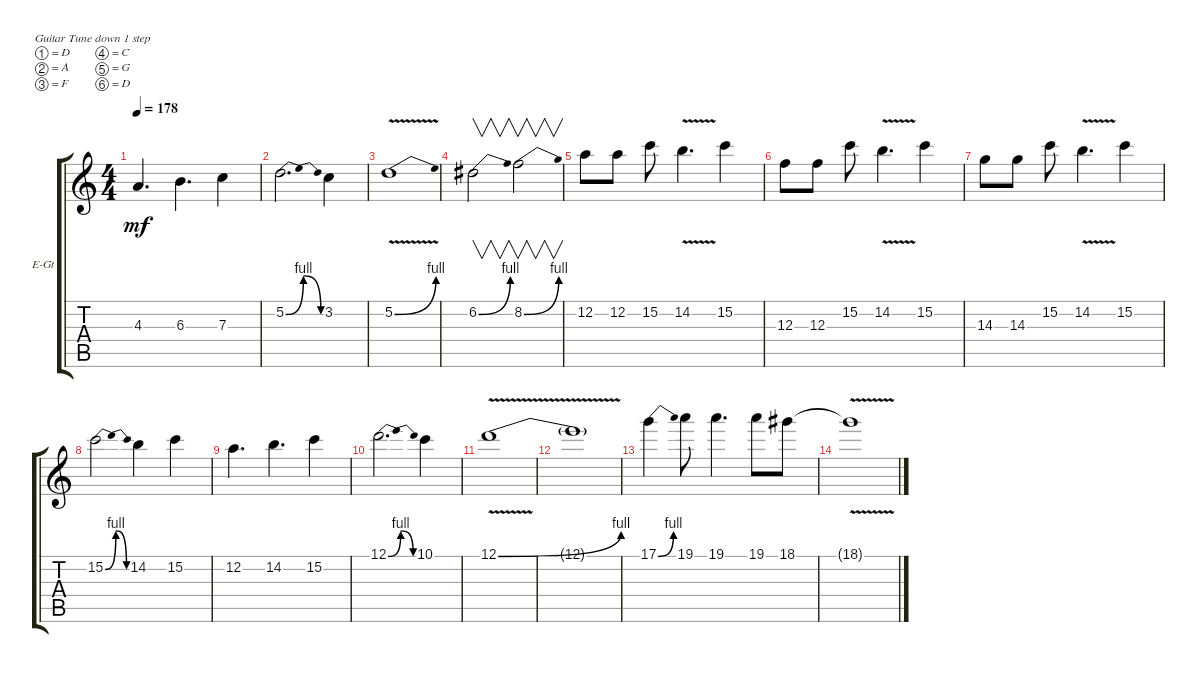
\defaultSystemsLayout 4
\bracketExtendMode groupsimilarinstruments
\firstSystemTrackNameOrientation horizontal
\otherSystemsTrackNameOrientation horizontal
\track ("Solo Guitar" "E-Gt") {instrument distortionguitar}
\staff {score tabs}
\tuning (D4 A3 F3 C3 G2 D2)
\ts (4 4)
\tempo 178
\clef g2
\ks c
4.3.4{d dy mf} 6.3.4{d} 7.3.4 |
5.2{be (bendrelease 0 0 7.199999999999999 4 26.4 4 42 0)}.2{d} 3.2.4 |
5.2{be (bend 0 0 7.199999999999999 4) v}.1 |
6.2{be (bend 0 0 15 4)}.2{v} 8.2{be (bend 0 0 15 4)}.2{v} |
12.2.8 12.2.8 15.2.8 14.2{v}.4{d} 15.2.4 |
12.3.8 12.3.8 15.2.8 14.2{v}.4{d} 15.2.4 |
14.3.8 14.3.8 15.2.8 14.2{v}.4{d} 15.2.4 |
15.2{be (bendrelease 0 0 10.2 4 25.8 4 36 0)}.2 14.2.4 15.2.4 |
12.2.4{d} 14.2.4{d} 15.2.4 |
12.1{be (bendrelease 0 0 7.199999999999999 4 36.6 4 45 0)}.2{d} 10.1.4 |
12.1{be (bend 0 0 7.199999999999999 4) v}.1 |
12.1{t}.1 |
17.1{be (bend 0 0 15 4)}.4 19.1.8 19.1.4{d} 19.1.8 18.1.8 |
18.1{v t}.1
